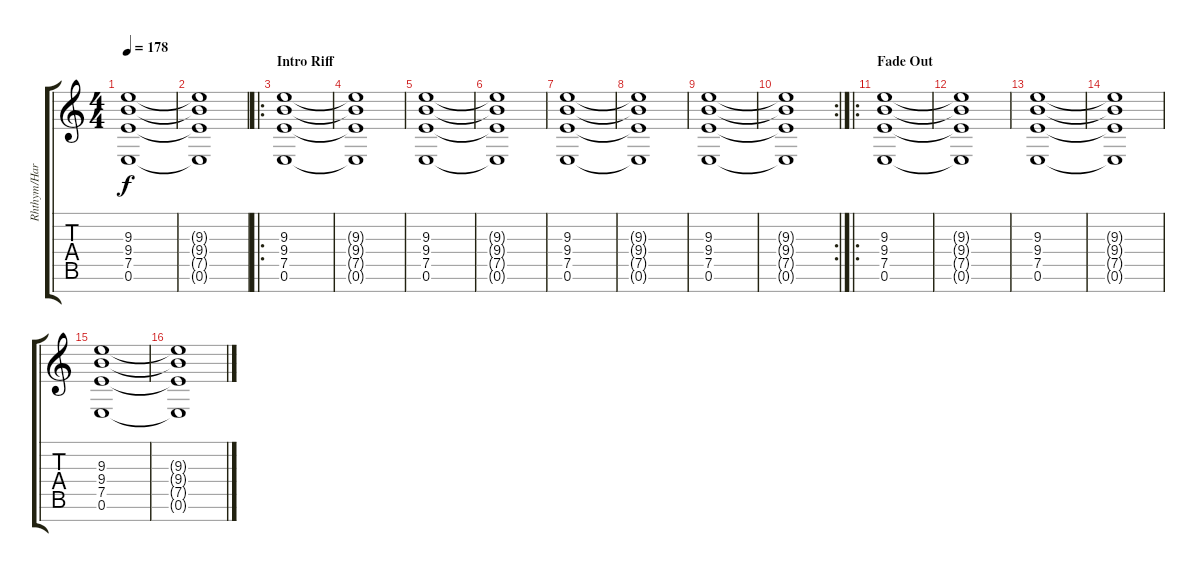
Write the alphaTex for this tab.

\track ("Rhthym/Harmony/Badass Chords Guitar" "Rhthym/Har") {instrument overdrivenguitar}
\staff {score tabs}
\tuning (E4 B3 G3 D3 A2 E2 B1) {hide}
\ts (4 4)
\tempo 178
\clef g2
\ks c
(9.3 9.4 7.5 0.6).1{dy f} |
(9.3{t} 9.4{t} 7.5{t} 0.6{t}).1 |
\ro
\section ("" "Intro Riff")
(9.3 9.4 7.5 0.6).1 |
(9.3{t} 9.4{t} 7.5{t} 0.6{t}).1 |
(9.3 9.4 7.5 0.6).1 |
(9.3{t} 9.4{t} 7.5{t} 0.6{t}).1 |
(9.3 9.4 7.5 0.6).1 |
(9.3{t} 9.4{t} 7.5{t} 0.6{t}).1 |
(9.3 9.4 7.5 0.6).1 |
\rc 2
(9.3{t} 9.4{t} 7.5{t} 0.6{t}).1 |
\ro
\section ("" "Fade Out")
(9.3 9.4 7.5 0.6).1 |
(9.3{t} 9.4{t} 7.5{t} 0.6{t}).1 |
(9.3 9.4 7.5 0.6).1 |
(9.3{t} 9.4{t} 7.5{t} 0.6{t}).1 |
(9.3 9.4 7.5 0.6).1 |
(9.3{t} 9.4{t} 7.5{t} 0.6{t}).1
